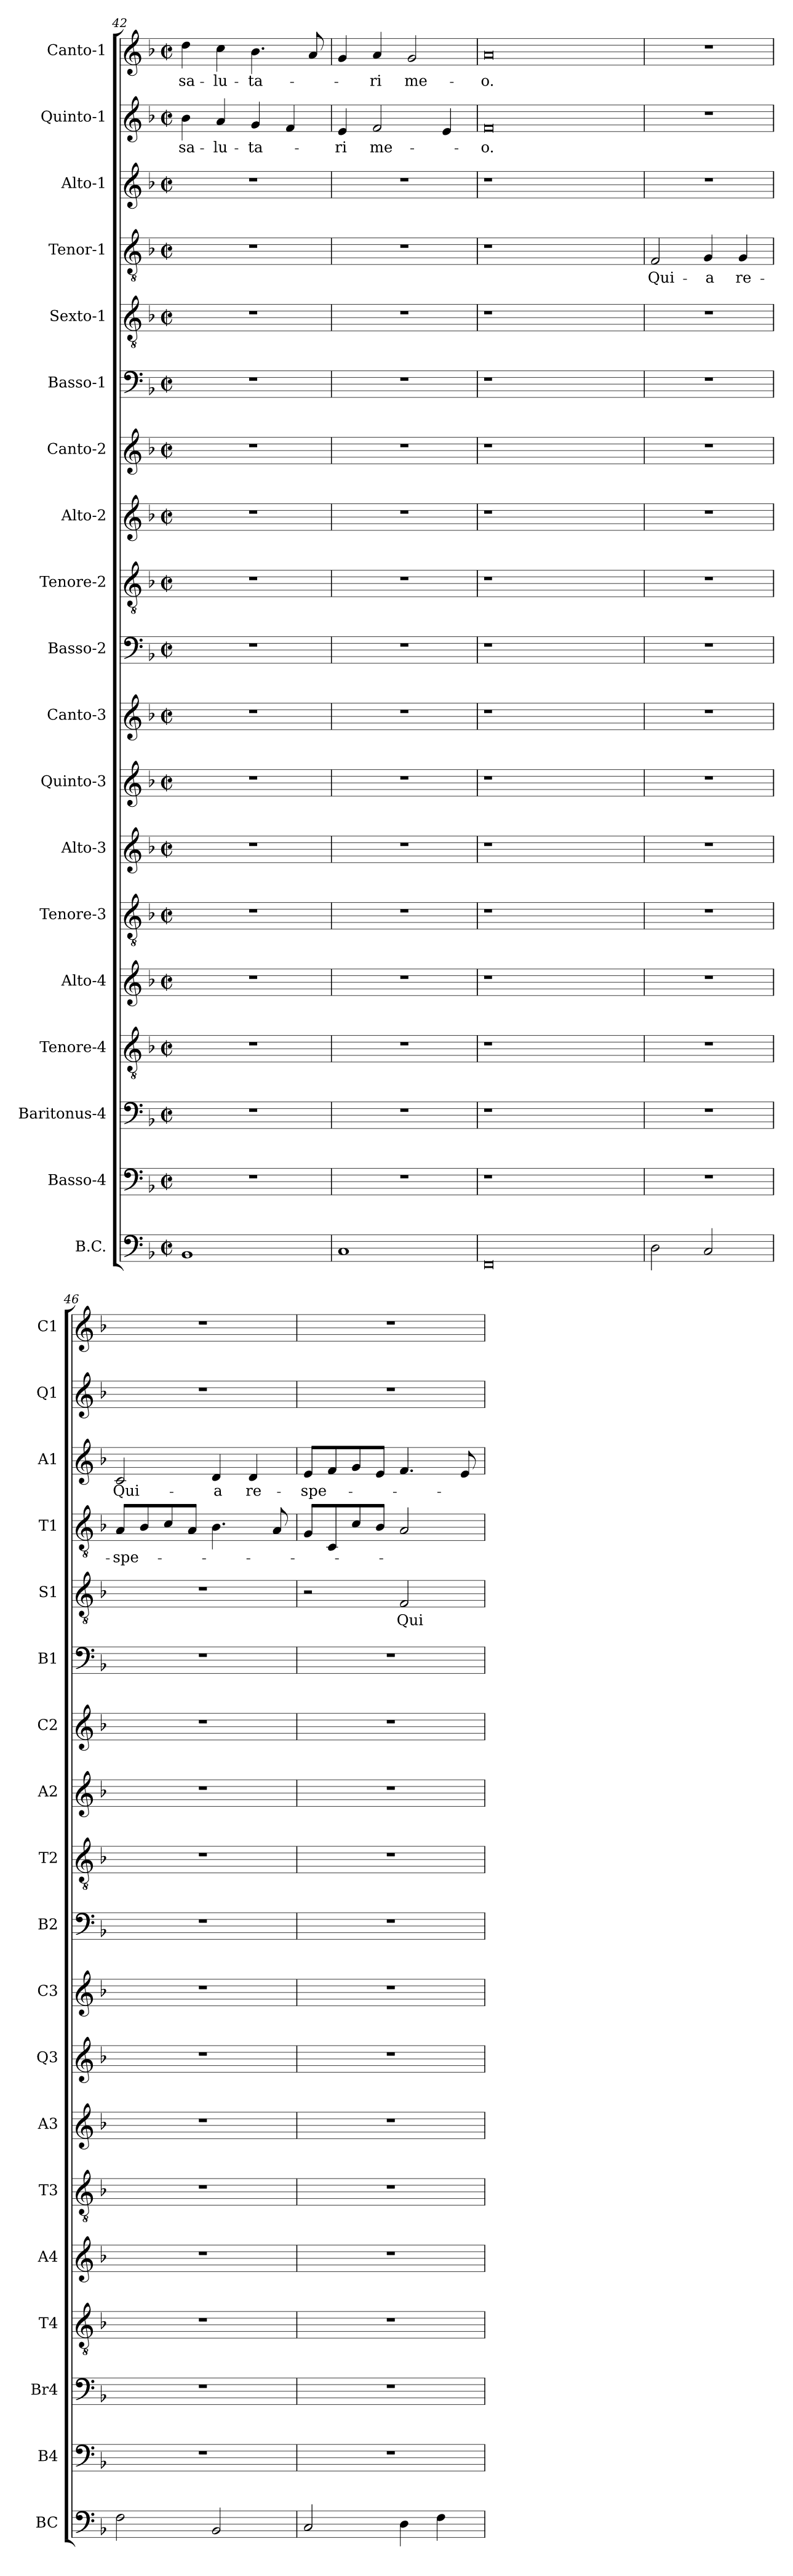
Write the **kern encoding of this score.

**kern	**kern	**kern	**kern	**kern	**kern	**kern	**kern	**kern	**kern	**kern	**kern	**kern	**kern	**kern	**text	**kern	**text	**kern	**text	**kern	**text	**kern	**text
*part19	*part18	*part17	*part16	*part15	*part14	*part13	*part12	*part11	*part10	*part9	*part8	*part7	*part6	*part5	*part5	*part4	*part4	*part3	*part3	*part2	*part2	*part1	*part1
*staff19	*staff18	*staff17	*staff16	*staff15	*staff14	*staff13	*staff12	*staff11	*staff10	*staff9	*staff8	*staff7	*staff6	*staff5	*staff5	*staff4	*staff4	*staff3	*staff3	*staff2	*staff2	*staff1	*staff1
*I"B.C.	*I"Basso-4	*I"Baritonus-4	*I"Tenore-4	*I"Alto-4	*I"Tenore-3	*I"Alto-3	*I"Quinto-3	*I"Canto-3	*I"Basso-2	*I"Tenore-2	*I"Alto-2	*I"Canto-2	*I"Basso-1	*I"Sexto-1	*	*I"Tenor-1	*	*I"Alto-1	*	*I"Quinto-1	*	*I"Canto-1	*
*I'BC	*I'B4	*I'Br4	*I'T4	*I'A4	*I'T3	*I'A3	*I'Q3	*I'C3	*I'B2	*I'T2	*I'A2	*I'C2	*I'B1	*I'S1	*	*I'T1	*	*I'A1	*	*I'Q1	*	*I'C1	*
*clefF4	*clefF4	*clefF4	*clefGv2	*clefG2	*clefGv2	*clefG2	*clefG2	*clefG2	*clefF4	*clefGv2	*clefG2	*clefG2	*clefF4	*clefGv2	*	*clefGv2	*	*clefG2	*	*clefG2	*	*clefG2	*
*k[b-]	*k[b-]	*k[b-]	*k[b-]	*k[b-]	*k[b-]	*k[b-]	*k[b-]	*k[b-]	*k[b-]	*k[b-]	*k[b-]	*k[b-]	*k[b-]	*k[b-]	*	*k[b-]	*	*k[b-]	*	*k[b-]	*	*k[b-]	*
*F:	*F:	*F:	*F:	*F:	*F:	*F:	*F:	*F:	*F:	*F:	*F:	*F:	*F:	*F:	*	*F:	*	*F:	*	*F:	*	*F:	*
*M2/2	*M2/2	*M2/2	*M2/2	*M2/2	*M2/2	*M2/2	*M2/2	*M2/2	*M2/2	*M2/2	*M2/2	*M2/2	*M2/2	*M2/2	*	*M2/2	*	*M2/2	*	*M2/2	*	*M2/2	*
*met(c|)	*met(c|)	*met(c|)	*met(c|)	*met(c|)	*met(c|)	*met(c|)	*met(c|)	*met(c|)	*met(c|)	*met(c|)	*met(c|)	*met(c|)	*met(c|)	*met(c|)	*	*met(c|)	*	*met(c|)	*	*met(c|)	*	*met(c|)	*
=42	=42	=42	=42	=42	=42	=42	=42	=42	=42	=42	=42	=42	=42	=42	=42	=42	=42	=42	=42	=42	=42	=42	=42
!	!	!	!	!	!	!	!	!	!	!	!	!	!	!	!	!	!	!	!	!	!LO:LY:b	!	!LO:LY:b
1BB-	1r	1r	1r	1r	1r	1r	1r	1r	1r	1r	1r	1r	1r	1r	.	1r	.	1r	.	4b-\	sa-	4dd\	sa-
!	!	!	!	!	!	!	!	!	!	!	!	!	!	!	!	!	!	!	!	!	!LO:LY:b	!	!LO:LY:b
.	.	.	.	.	.	.	.	.	.	.	.	.	.	.	.	.	.	.	.	4a/	-lu-	4cc\	-lu-
!	!	!	!	!	!	!	!	!	!	!	!	!	!	!	!	!	!	!	!	!	!LO:LY:b	!	!LO:LY:b
.	.	.	.	.	.	.	.	.	.	.	.	.	.	.	.	.	.	.	.	4g/	-ta-	4.b-\	-ta-
.	.	.	.	.	.	.	.	.	.	.	.	.	.	.	.	.	.	.	.	4f/	.	.	.
.	.	.	.	.	.	.	.	.	.	.	.	.	.	.	.	.	.	.	.	.	.	8a/	.
=43	=43	=43	=43	=43	=43	=43	=43	=43	=43	=43	=43	=43	=43	=43	=43	=43	=43	=43	=43	=43	=43	=43	=43
!	!	!	!	!	!	!	!	!	!	!	!	!	!	!	!	!	!	!	!	!	!LO:LY:b	!	!
1C	1r	1r	1r	1r	1r	1r	1r	1r	1r	1r	1r	1r	1r	1r	.	1r	.	1r	.	4e/	-ri	4g/	.
!	!	!	!	!	!	!	!	!	!	!	!	!	!	!	!	!	!	!	!	!	!LO:LY:b	!	!LO:LY:b
.	.	.	.	.	.	.	.	.	.	.	.	.	.	.	.	.	.	.	.	2f/	me-	4a/	-ri
!	!	!	!	!	!	!	!	!	!	!	!	!	!	!	!	!	!	!	!	!	!	!	!LO:LY:b
.	.	.	.	.	.	.	.	.	.	.	.	.	.	.	.	.	.	.	.	.	.	2g/	me-
.	.	.	.	.	.	.	.	.	.	.	.	.	.	.	.	.	.	.	.	4e/	.	.	.
=44	=44	=44	=44	=44	=44	=44	=44	=44	=44	=44	=44	=44	=44	=44	=44	=44	=44	=44	=44	=44	=44	=44	=44
!	!	!	!	!	!	!	!	!	!	!	!	!	!	!	!	!	!	!	!	!	!LO:LY:b	!	!LO:LY:b
0FF	1r	1r	1r	1r	1r	1r	1r	1r	1r	1r	1r	1r	1r	1r	.	1r	.	1r	.	0f	-o.	0a	-o.
.	1ryy	1ryy	1ryy	1ryy	1ryy	1ryy	1ryy	1ryy	1ryy	1ryy	1ryy	1ryy	1ryy	1ryy	.	1ryy	.	1ryy	.	.	.	.	.
=45	=45	=45	=45	=45	=45	=45	=45	=45	=45	=45	=45	=45	=45	=45	=45	=45	=45	=45	=45	=45	=45	=45	=45
!	!	!	!	!	!	!	!	!	!	!	!	!	!	!	!	!	!LO:LY:b	!	!	!	!	!	!
2D\	1r	1r	1r	1r	1r	1r	1r	1r	1r	1r	1r	1r	1r	1r	.	2F/	Qui-	1r	.	1r	.	1r	.
!	!	!	!	!	!	!	!	!	!	!	!	!	!	!	!	!	!LO:LY:b	!	!	!	!	!	!
2C/	.	.	.	.	.	.	.	.	.	.	.	.	.	.	.	4G/	-a	.	.	.	.	.	.
!	!	!	!	!	!	!	!	!	!	!	!	!	!	!	!	!	!LO:LY:b	!	!	!	!	!	!
.	.	.	.	.	.	.	.	.	.	.	.	.	.	.	.	4G/	re-	.	.	.	.	.	.
=46	=46	=46	=46	=46	=46	=46	=46	=46	=46	=46	=46	=46	=46	=46	=46	=46	=46	=46	=46	=46	=46	=46	=46
!	!	!	!	!	!	!	!	!	!	!	!	!	!	!	!	!	!LO:LY:b	!	!LO:LY:b	!	!	!	!
2F\	1r	1r	1r	1r	1r	1r	1r	1r	1r	1r	1r	1r	1r	1r	.	8A/L	-spe-	2c/	Qui-	1r	.	1r	.
.	.	.	.	.	.	.	.	.	.	.	.	.	.	.	.	8B-/	.	.	.	.	.	.	.
.	.	.	.	.	.	.	.	.	.	.	.	.	.	.	.	8c/	.	.	.	.	.	.	.
.	.	.	.	.	.	.	.	.	.	.	.	.	.	.	.	8A/J	.	.	.	.	.	.	.
!	!	!	!	!	!	!	!	!	!	!	!	!	!	!	!	!	!	!	!LO:LY:b	!	!	!	!
2BB-/	.	.	.	.	.	.	.	.	.	.	.	.	.	.	.	4.B-\	.	4d/	-a	.	.	.	.
!	!	!	!	!	!	!	!	!	!	!	!	!	!	!	!	!	!	!	!LO:LY:b	!	!	!	!
.	.	.	.	.	.	.	.	.	.	.	.	.	.	.	.	.	.	4d/	re-	.	.	.	.
.	.	.	.	.	.	.	.	.	.	.	.	.	.	.	.	8A/	.	.	.	.	.	.	.
=47	=47	=47	=47	=47	=47	=47	=47	=47	=47	=47	=47	=47	=47	=47	=47	=47	=47	=47	=47	=47	=47	=47	=47
!	!	!	!	!	!	!	!	!	!	!	!	!	!	!	!	!	!	!	!LO:LY:b	!	!	!	!
2C/	1r	1r	1r	1r	1r	1r	1r	1r	1r	1r	1r	1r	1r	2r	.	8G/L	.	8e/L	-spe-	1r	.	1r	.
.	.	.	.	.	.	.	.	.	.	.	.	.	.	.	.	8C/	.	8f/	.	.	.	.	.
.	.	.	.	.	.	.	.	.	.	.	.	.	.	.	.	8c/	.	8g/	.	.	.	.	.
.	.	.	.	.	.	.	.	.	.	.	.	.	.	.	.	8B-/J	.	8e/J	.	.	.	.	.
!	!	!	!	!	!	!	!	!	!	!	!	!	!	!	!LO:LY:b	!	!	!	!	!	!	!	!
4D\	.	.	.	.	.	.	.	.	.	.	.	.	.	2F/	Qui-	2A/	.	4.f/	.	.	.	.	.
4F\	.	.	.	.	.	.	.	.	.	.	.	.	.	.	.	.	.	.	.	.	.	.	.
.	.	.	.	.	.	.	.	.	.	.	.	.	.	.	.	.	.	8e/	.	.	.	.	.
=	=	=	=	=	=	=	=	=	=	=	=	=	=	=	=	=	=	=	=	=	=	=	=
*-	*-	*-	*-	*-	*-	*-	*-	*-	*-	*-	*-	*-	*-	*-	*-	*-	*-	*-	*-	*-	*-	*-	*-
